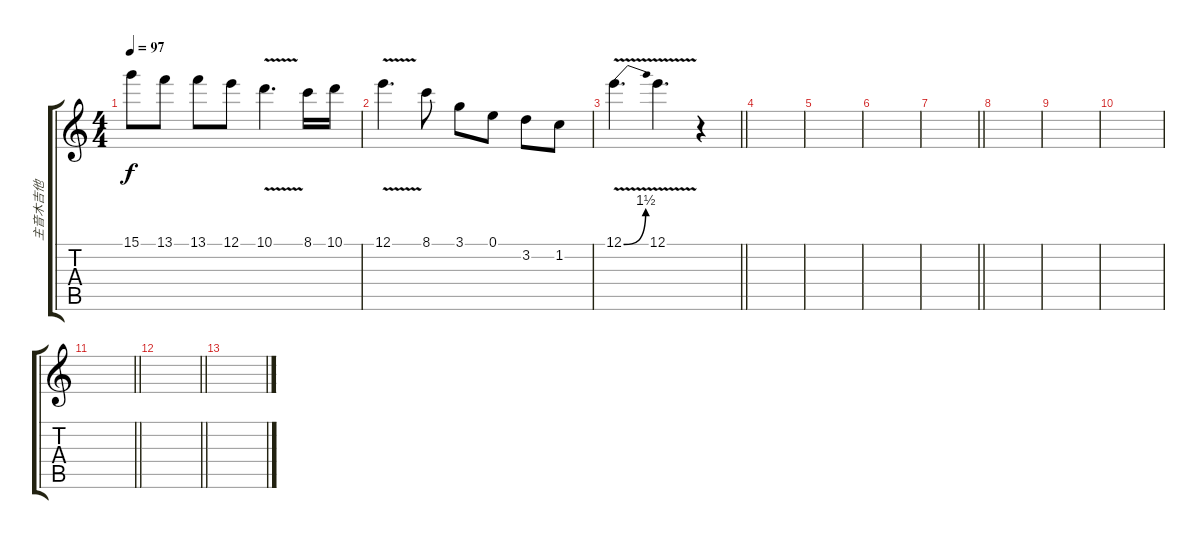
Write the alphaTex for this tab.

\track ("主音木吉他" "主音木吉他") {instrument electricguitarjazz}
\staff {score tabs}
\tuning (E4 B3 G3 D3 A2 E2) {hide}
\ts (4 4)
\tempo 97
\clef g2
\ks c
15.1.8{dy f} 13.1.8 13.1.8 12.1.8 10.1{v}.4{d} 8.1.16 10.1.16 |
12.1{v}.4{d} 8.1.8 3.1.8 0.1.8 3.2.8 1.2.8 |
\barLineRight lightlight
12.1{be (bend 0 0 60 6) v}.4{d} 12.1{v}.4{d} r.4 |
|
|
|
\barLineRight lightlight
|
|
|
|
\barLineRight lightlight
|
\barLineRight lightlight
|
\section ("" "")
